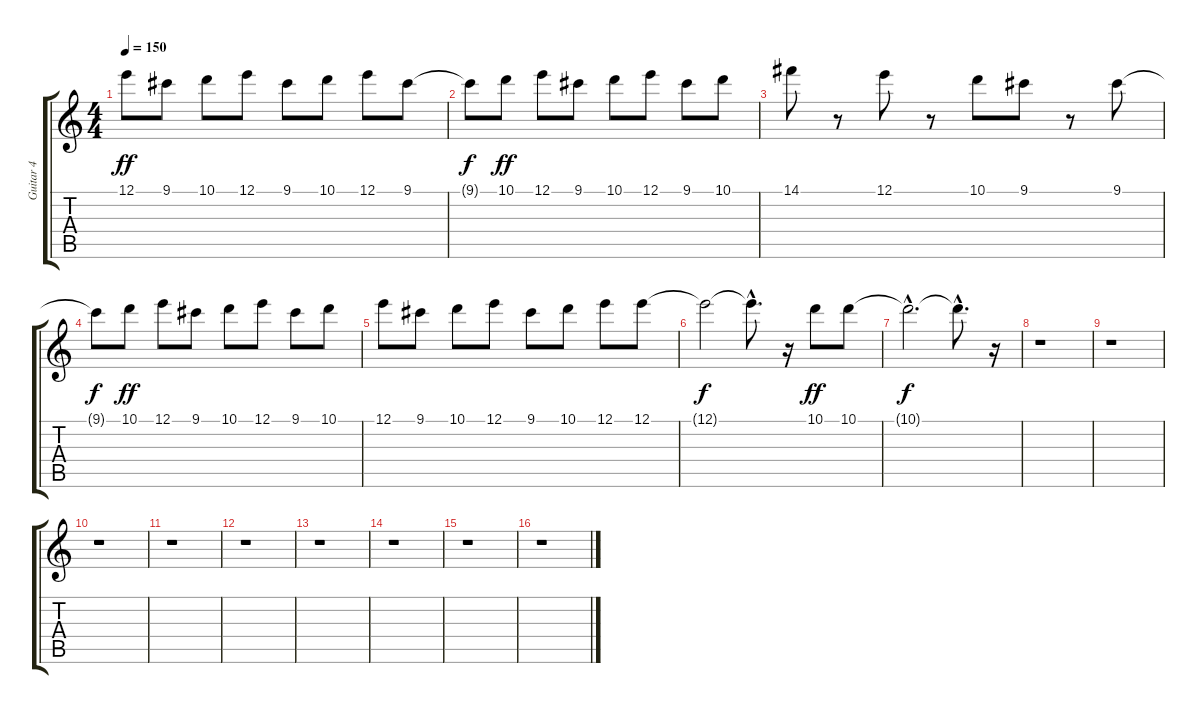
\track ("Guitar 4" "Guitar 4") {instrument distortionguitar}
\staff {score tabs}
\tuning (E4 B3 G3 D3 A2 E2) {hide}
\ts (4 4)
\tempo 150
\clef g2
\ks c
12.1.8{dy ff} 9.1.8 10.1.8 12.1.8 9.1.8 10.1.8 12.1.8 9.1.8 |
9.1{t}.8{dy f} 10.1.8{dy ff} 12.1.8 9.1.8 10.1.8 12.1.8 9.1.8 10.1.8 |
14.1.8 r.8 12.1.8 r.8 10.1.8 9.1.8 r.8 9.1.8 |
9.1{t}.8{dy f} 10.1.8{dy ff} 12.1.8 9.1.8 10.1.8 12.1.8 9.1.8 10.1.8 |
12.1.8 9.1.8 10.1.8 12.1.8 9.1.8 10.1.8 12.1.8 12.1.8 |
12.1{t}.2{dy f} 12.1{hac t}.8{d} r.16 10.1.8{dy ff} 10.1.8 |
10.1{hac t}.2{d dy f} 10.1{hac t}.8{d} r.16 |
r.1 |
r.1 |
r.1 |
r.1 |
r.1 |
r.1 |
r.1 |
r.1 |
r.1
